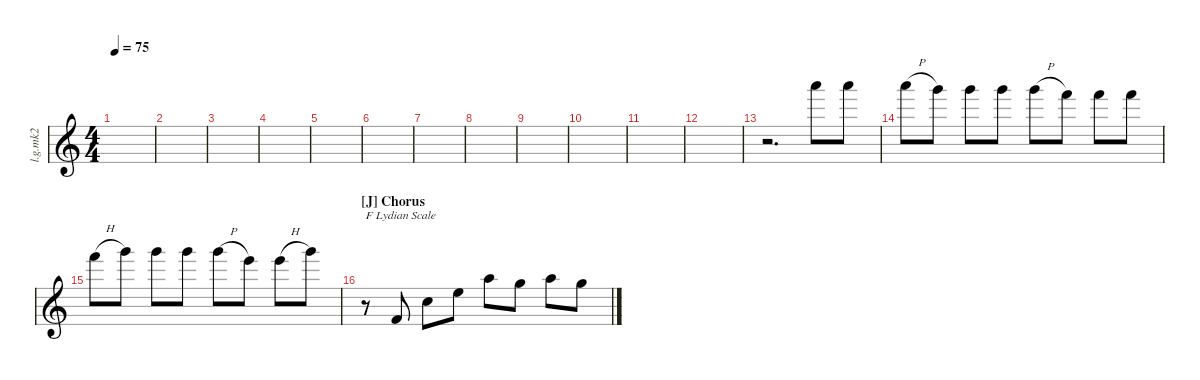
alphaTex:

\defaultSystemsLayout 4
\hideDynamics
\bracketExtendMode nobrackets
\otherSystemsTrackNameOrientation horizontal
\track ("Lead Guitar Michael Keene 2" "l.g.mk2") {instrument distortionguitar}
\staff {score}
\tuning (E4 B3 G3 D3 A2 E2)
\ts (4 4)
\tempo 75
\clef g2
\ks c
|
|
|
|
|
|
|
|
|
|
|
|
r.2{d} 17.1.8 17.1.8 |
17.1{h}.8 15.1.8 15.1.8 15.1.8 15.1{h}.8 13.1.8 13.1.8 13.1.8 |
13.1{h}.8 15.1.8 15.1.8 15.1.8 15.1{h}.8 12.1.8 12.1{h}.8 15.1.8 |
\section ("J" "Chorus")
r.8{txt "F Lydian Scale"} 13.6.8 15.5.8 14.4.8 14.3.8 12.3.8 14.3.8 12.3.8
